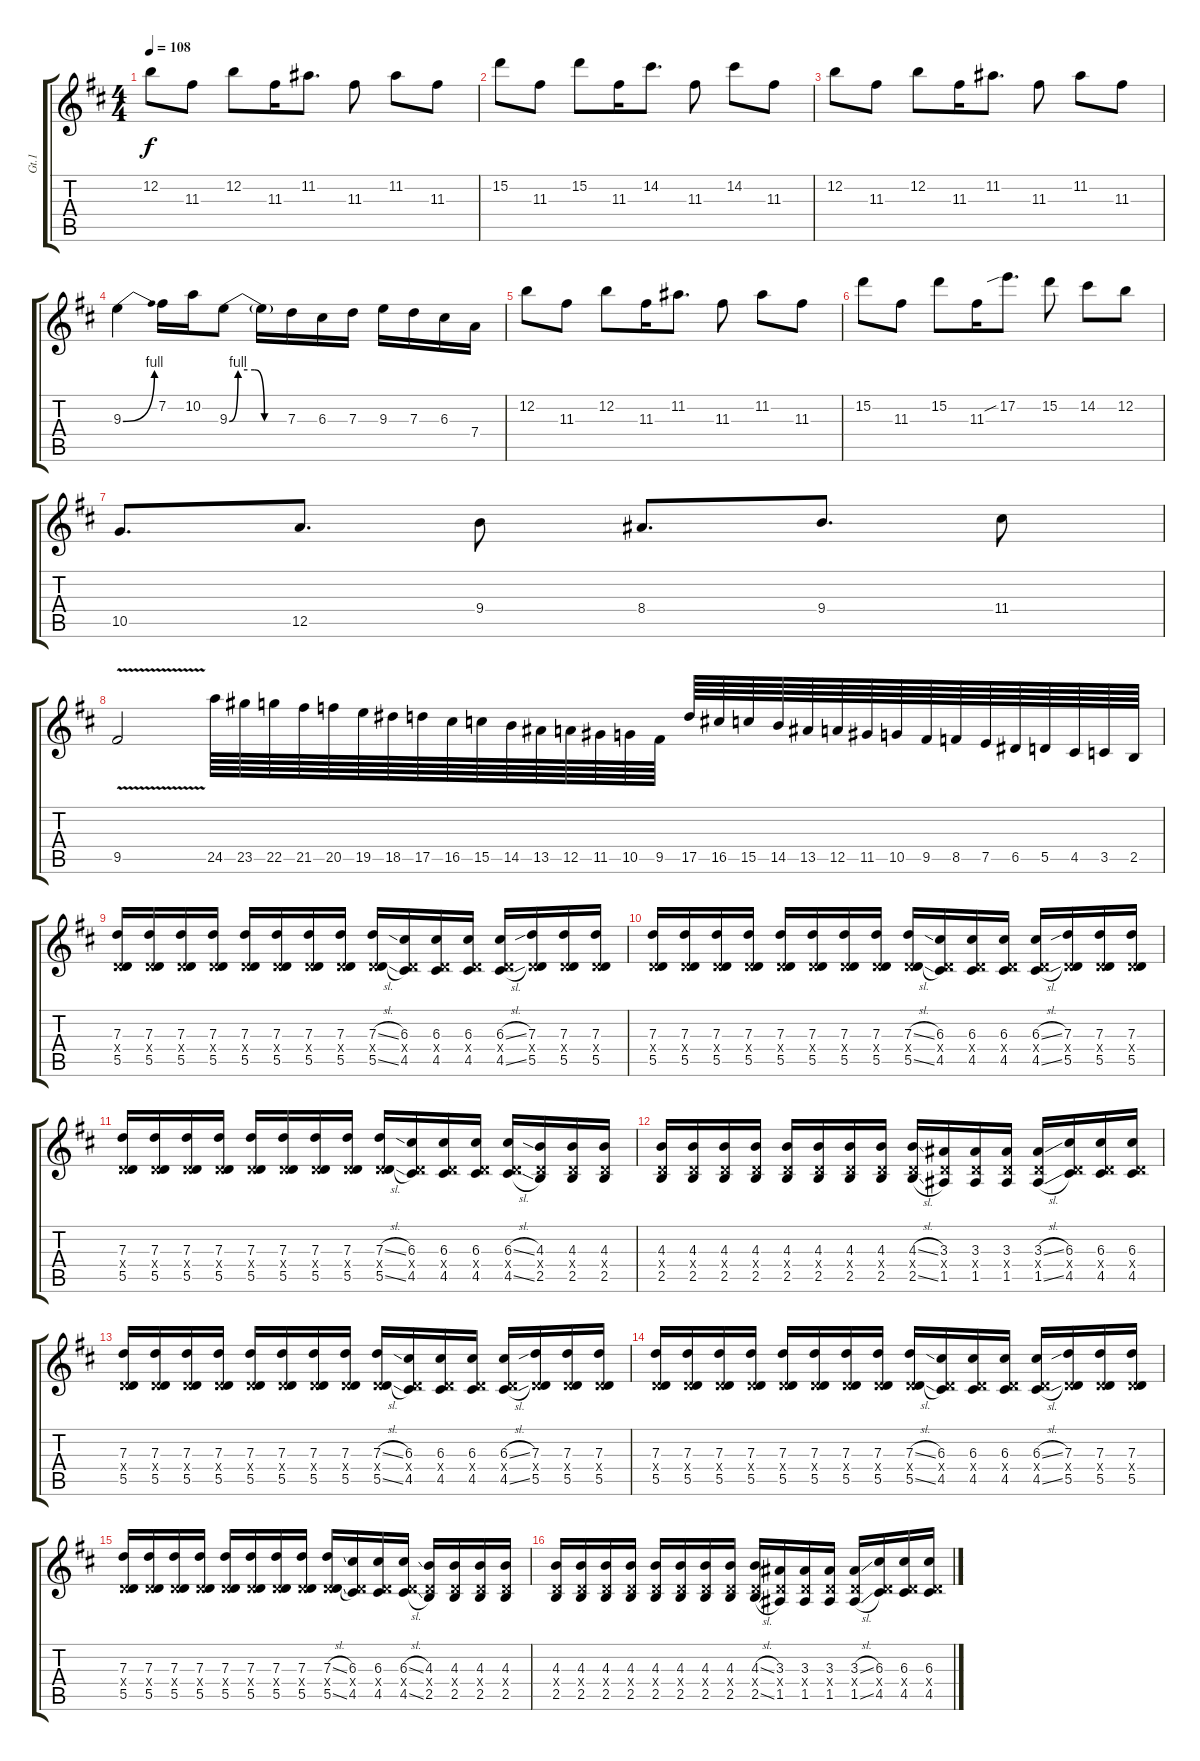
\track ("Gt.1" "Gt.1") {instrument overdrivenguitar}
\staff {score tabs}
\tuning (E4 B3 G3 D3 A2 E2) {hide}
\ts (4 4)
\tempo 108
\clef g2
\ks d
12.2.8{dy f} 11.3.8 12.2.8 11.3.16 11.2.8{d} 11.3.8 11.2.8 11.3.8 |
15.2.8 11.3.8 15.2.8 11.3.16 14.2.8{d} 11.3.8 14.2.8 11.3.8 |
12.2.8 11.3.8 12.2.8 11.3.16 11.2.8{d} 11.3.8 11.2.8 11.3.8 |
9.3{be (bend 0 0 60 4)}.4 7.2.16 10.2.16 9.3{be (custom 0 0 9 4 26 4 36 0 60 0)}.8 9.3{t}.16 7.3.16 6.3.16 7.3.16 9.3.16 7.3.16 6.3.16 7.4.16 |
12.2.8 11.3.8 12.2.8 11.3.16 11.2.8{d} 11.3.8 11.2.8 11.3.8 |
15.2.8 11.3.8 15.2.8 11.3.16 17.2{sib}.8{d} 15.2.8 14.2.8 12.2.8 |
10.5.8{d} 12.5.8{d} 9.4.8 8.4.8{d} 9.4.8{d} 11.4.8 |
9.5{v}.2 24.5.64 23.5.64 22.5.64 21.5.64 20.5.64 19.5.64 18.5.64 17.5.64 16.5.64 15.5.64 14.5.64 13.5.64 12.5.64 11.5.64 10.5.64 9.5.64 17.5.64 16.5.64 15.5.64 14.5.64 13.5.64 12.5.64 11.5.64 10.5.64 9.5.64 8.5.64 7.5.64 6.5.64 5.5.64 4.5.64 3.5.64 2.5.64 |
(7.3 0.4{x} 5.5).16 (7.3 0.4{x} 5.5).16 (7.3 0.4{x} 5.5).16 (7.3 0.4{x} 5.5).16 (7.3 0.4{x} 5.5).16 (7.3 0.4{x} 5.5).16 (7.3 0.4{x} 5.5).16 (7.3 0.4{x} 5.5).16 (7.3{sl} 0.4{x} 5.5{sl}).16 (6.3 0.4{x} 4.5).16 (6.3 0.4{x} 4.5).16 (6.3 0.4{x} 4.5).16 (6.3{sl} 0.4{x} 4.5{sl}).16 (7.3 0.4{x} 5.5).16 (7.3 0.4{x} 5.5).16 (7.3 0.4{x} 5.5).16 |
(7.3 0.4{x} 5.5).16 (7.3 0.4{x} 5.5).16 (7.3 0.4{x} 5.5).16 (7.3 0.4{x} 5.5).16 (7.3 0.4{x} 5.5).16 (7.3 0.4{x} 5.5).16 (7.3 0.4{x} 5.5).16 (7.3 0.4{x} 5.5).16 (7.3{sl} 0.4{x} 5.5{sl}).16 (6.3 0.4{x} 4.5).16 (6.3 0.4{x} 4.5).16 (6.3 0.4{x} 4.5).16 (6.3{sl} 0.4{x} 4.5{sl}).16 (7.3 0.4{x} 5.5).16 (7.3 0.4{x} 5.5).16 (7.3 0.4{x} 5.5).16 |
(7.3 0.4{x} 5.5).16 (7.3 0.4{x} 5.5).16 (7.3 0.4{x} 5.5).16 (7.3 0.4{x} 5.5).16 (7.3 0.4{x} 5.5).16 (7.3 0.4{x} 5.5).16 (7.3 0.4{x} 5.5).16 (7.3 0.4{x} 5.5).16 (7.3{sl} 0.4{x} 5.5{sl}).16 (6.3 0.4{x} 4.5).16 (6.3 0.4{x} 4.5).16 (6.3 0.4{x} 4.5).16 (6.3{sl} 0.4{x} 4.5{sl}).16 (4.3 0.4{x} 2.5).16 (4.3 0.4{x} 2.5).16 (4.3 0.4{x} 2.5).16 |
(4.3 0.4{x} 2.5).16 (4.3 0.4{x} 2.5).16 (4.3 0.4{x} 2.5).16 (4.3 0.4{x} 2.5).16 (4.3 0.4{x} 2.5).16 (4.3 0.4{x} 2.5).16 (4.3 0.4{x} 2.5).16 (4.3 0.4{x} 2.5).16 (4.3{sl} 0.4{x} 2.5{sl}).16 (3.3 0.4{x} 1.5).16 (3.3 0.4{x} 1.5).16 (3.3 0.4{x} 1.5).16 (3.3{sl} 0.4{x} 1.5{sl}).16 (6.3 0.4{x} 4.5).16 (6.3 0.4{x} 4.5).16 (6.3 0.4{x} 4.5).16 |
(7.3 0.4{x} 5.5).16 (7.3 0.4{x} 5.5).16 (7.3 0.4{x} 5.5).16 (7.3 0.4{x} 5.5).16 (7.3 0.4{x} 5.5).16 (7.3 0.4{x} 5.5).16 (7.3 0.4{x} 5.5).16 (7.3 0.4{x} 5.5).16 (7.3{sl} 0.4{x} 5.5{sl}).16 (6.3 0.4{x} 4.5).16 (6.3 0.4{x} 4.5).16 (6.3 0.4{x} 4.5).16 (6.3{sl} 0.4{x} 4.5{sl}).16 (7.3 0.4{x} 5.5).16 (7.3 0.4{x} 5.5).16 (7.3 0.4{x} 5.5).16 |
(7.3 0.4{x} 5.5).16 (7.3 0.4{x} 5.5).16 (7.3 0.4{x} 5.5).16 (7.3 0.4{x} 5.5).16 (7.3 0.4{x} 5.5).16 (7.3 0.4{x} 5.5).16 (7.3 0.4{x} 5.5).16 (7.3 0.4{x} 5.5).16 (7.3{sl} 0.4{x} 5.5{sl}).16 (6.3 0.4{x} 4.5).16 (6.3 0.4{x} 4.5).16 (6.3 0.4{x} 4.5).16 (6.3{sl} 0.4{x} 4.5{sl}).16 (7.3 0.4{x} 5.5).16 (7.3 0.4{x} 5.5).16 (7.3 0.4{x} 5.5).16 |
(7.3 0.4{x} 5.5).16 (7.3 0.4{x} 5.5).16 (7.3 0.4{x} 5.5).16 (7.3 0.4{x} 5.5).16 (7.3 0.4{x} 5.5).16 (7.3 0.4{x} 5.5).16 (7.3 0.4{x} 5.5).16 (7.3 0.4{x} 5.5).16 (7.3{sl} 0.4{x} 5.5{sl}).16 (6.3 0.4{x} 4.5).16 (6.3 0.4{x} 4.5).16 (6.3{sl} 0.4{x} 4.5{sl}).16 (4.3 0.4{x} 2.5).16 (4.3 0.4{x} 2.5).16 (4.3 0.4{x} 2.5).16 (4.3 0.4{x} 2.5).16 |
(4.3 0.4{x} 2.5).16 (4.3 0.4{x} 2.5).16 (4.3 0.4{x} 2.5).16 (4.3 0.4{x} 2.5).16 (4.3 0.4{x} 2.5).16 (4.3 0.4{x} 2.5).16 (4.3 0.4{x} 2.5).16 (4.3 0.4{x} 2.5).16 (4.3{sl} 0.4{x} 2.5{sl}).16 (3.3 0.4{x} 1.5).16 (3.3 0.4{x} 1.5).16 (3.3 0.4{x} 1.5).16 (3.3{sl} 0.4{x} 1.5{sl}).16 (6.3 0.4{x} 4.5).16 (6.3 0.4{x} 4.5).16 (6.3 0.4{x} 4.5).16
